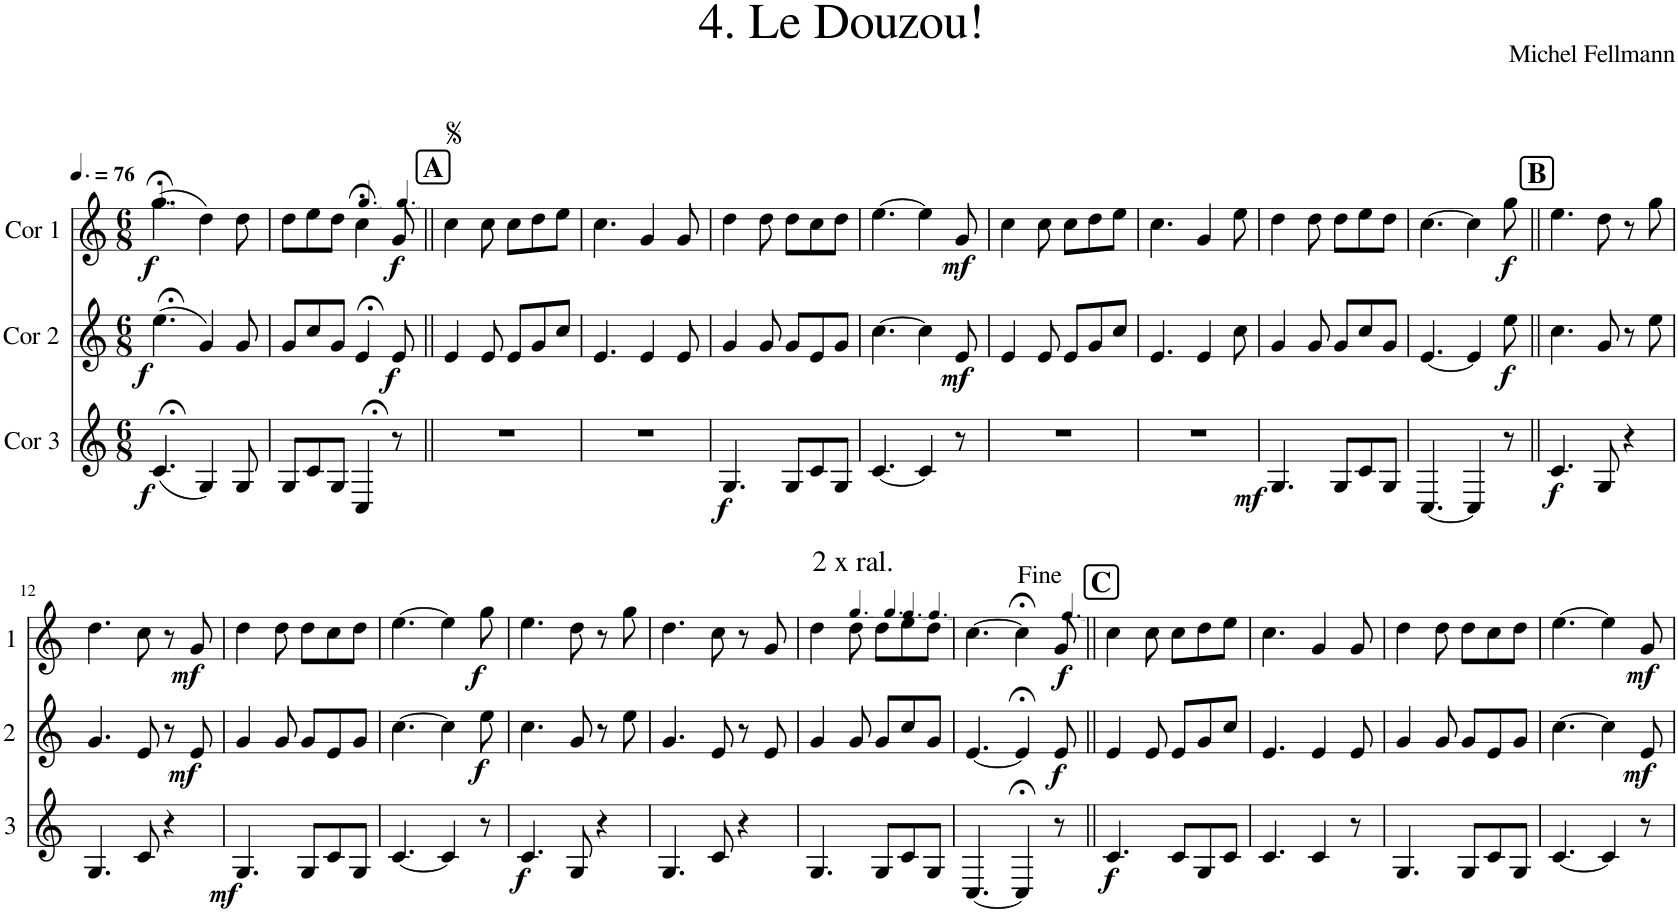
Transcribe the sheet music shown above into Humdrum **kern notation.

**kern	**dynam	**kern	**dynam	**kern	**dynam
*part3	*part3	*part2	*part2	*part1	*part1
*staff3	*staff3	*staff2	*staff2	*staff1	*staff1
*I"Cor 3	*	*I"Cor 2	*	*I"Cor 1	*
*clefG2	*	*clefG2	*	*clefG2	*
*Trd4c7	*	*Trd4c7	*	*Trd4c7	*
*k[]	*	*k[]	*	*k[]	*
*M6/8	*	*M6/8	*	*M6/8	*
*MM45	*	*MM45	*	*MM45	*
=1	=1	=1	=1	=1	=1
!	!LO:DY:b	!	!LO:DY:b	!	!LO:DY:b
(4.c;</	f	(4.ee;<\	f	(4.gg;<\	f
*	*	*	*	*MM114	*
4G/)	.	4g/)	.	4dd\)	.
8G/	.	8g/	.	8dd\	.
=2	=2	=2	=2	=2	=2
8G/L	.	8g/L	.	8dd\L	.
8c/	.	8cc/	.	8ee\	.
8G/J	.	8g/J	.	8dd\J	.
*	*	*	*	*MM30	*
4C;</	.	4e;</	.	4cc;<\	.
*	*	*	*	*MM114	*
!	!	!	!LO:DY:b	!	!LO:DY:b
8r	.	8e/	f	8g/	f
!!LO:REH:place=s1:a:B:cj:fs=14:t=A
=3||	=3||	=3||	=3||	=3||	=3||
2.r	.	4e/	.	4cc\	.
.	.	8e/	.	8cc\	.
.	.	8e/L	.	8cc\L	.
.	.	8g/	.	8dd\	.
.	.	8cc/J	.	8ee\J	.
=4	=4	=4	=4	=4	=4
2.r	.	4.e/	.	4.cc\	.
.	.	4e/	.	4g/	.
.	.	8e/	.	8g/	.
=5	=5	=5	=5	=5	=5
!	!LO:DY:b	!	!	!	!
4.G/	f	4g/	.	4dd\	.
.	.	8g/	.	8dd\	.
8G/L	.	8g/L	.	8dd\L	.
8c/	.	8e/	.	8cc\	.
8G/J	.	8g/J	.	8dd\J	.
=6	=6	=6	=6	=6	=6
[4.c/	.	[4.cc\	.	[4.ee\	.
4c/]	.	4cc\]	.	4ee\]	.
!	!	!	!LO:DY:b	!	!LO:DY:b
8r	.	8e/	mf	8g/	mf
=7	=7	=7	=7	=7	=7
2.r	.	4e/	.	4cc\	.
.	.	8e/	.	8cc\	.
.	.	8e/L	.	8cc\L	.
.	.	8g/	.	8dd\	.
.	.	8cc/J	.	8ee\J	.
=8	=8	=8	=8	=8	=8
!	!LO:DY:b	!	!	!	!
2.r	mf	4.e/	.	4.cc\	.
.	.	4e/	.	4g/	.
.	.	8cc\	.	8ee\	.
=9	=9	=9	=9	=9	=9
4.G/	.	4g/	.	4dd\	.
.	.	8g/	.	8dd\	.
8G/L	.	8g/L	.	8dd\L	.
8c/	.	8cc/	.	8ee\	.
8G/J	.	8g/J	.	8dd\J	.
=10	=10	=10	=10	=10	=10
[4.C/	.	[4.e/	.	[4.cc\	.
4C/]	.	4e/]	.	4cc\]	.
!	!	!	!LO:DY:b	!	!LO:DY:b
8r	.	8ee\	f	8gg\	f
!!LO:REH:place=s1:a:B:cj:fs=14:t=B
=11||	=11||	=11||	=11||	=11||	=11||
!	!LO:DY:b	!	!	!	!
4.c/	f	4.cc\	.	4.ee\	.
8G/	.	8g/	.	8dd\	.
4r	.	8r	.	8r	.
.	.	8ee\	.	8gg\	.
!!LO:LB:g=z
=12	=12	=12	=12	=12	=12
4.G/	.	4.g/	.	4.dd\	.
8c/	.	8e/	.	8cc\	.
4r	.	8r	.	8r	.
!	!	!	!LO:DY:b	!	!LO:DY:b
.	.	8e/	mf	8g/	mf
=13	=13	=13	=13	=13	=13
!	!LO:DY:b	!	!	!	!
4.G/	mf	4g/	.	4dd\	.
.	.	8g/	.	8dd\	.
8G/L	.	8g/L	.	8dd\L	.
8c/	.	8e/	.	8cc\	.
8G/J	.	8g/J	.	8dd\J	.
=14	=14	=14	=14	=14	=14
[4.c/	.	[4.cc\	.	[4.ee\	.
4c/]	.	4cc\]	.	4ee\]	.
!	!	!	!LO:DY:b	!	!LO:DY:b
8r	.	8ee\	f	8gg\	f
=15	=15	=15	=15	=15	=15
!	!LO:DY:b	!	!	!	!
4.c/	f	4.cc\	.	4.ee\	.
8G/	.	8g/	.	8dd\	.
4r	.	8r	.	8r	.
.	.	8ee\	.	8gg\	.
=16	=16	=16	=16	=16	=16
4.G/	.	4.g/	.	4.dd\	.
8c/	.	8e/	.	8cc\	.
4r	.	8r	.	8r	.
.	.	8e/	.	8g/	.
=17	=17	=17	=17	=17	=17
!	!	!	!	!LO:TX:a:t=2 x ral.	!
4.G/	.	4g/	.	4dd\	.
*	*	*	*	*MM111	*
.	.	8g/	.	8dd\	.
*	*	*	*	*MM105	*
8G/L	.	8g/L	.	8dd\L	.
*	*	*	*	*MM93	*
8c/	.	8cc/	.	8ee\	.
*	*	*	*	*MM75	*
8G/J	.	8g/J	.	8dd\J	.
=18	=18	=18	=18	=18	=18
[4.C/	.	[4.e/	.	[4.cc\	.
4C;</]	.	4e;</]	.	4cc;<\]	.
*	*	*	*	*MM114	*
!	!	!	!LO:DY:b	!	!LO:DY:b
8r	.	8e/	f	8g/	f
!!LO:REH:place=s1:a:B:cj:fs=14:t=C
=19||	=19||	=19||	=19||	=19||	=19||
!	!LO:DY:b	!	!	!	!
4.c/	f	4e/	.	4cc\	.
.	.	8e/	.	8cc\	.
8c/L	.	8e/L	.	8cc\L	.
8G/	.	8g/	.	8dd\	.
8c/J	.	8cc/J	.	8ee\J	.
=20	=20	=20	=20	=20	=20
4.c/	.	4.e/	.	4.cc\	.
4c/	.	4e/	.	4g/	.
8r	.	8e/	.	8g/	.
=21	=21	=21	=21	=21	=21
4.G/	.	4g/	.	4dd\	.
.	.	8g/	.	8dd\	.
8G/L	.	8g/L	.	8dd\L	.
8c/	.	8e/	.	8cc\	.
8G/J	.	8g/J	.	8dd\J	.
=22	=22	=22	=22	=22	=22
[4.c/	.	[4.cc\	.	[4.ee\	.
4c/]	.	4cc\]	.	4ee\]	.
!	!	!	!LO:DY:b	!	!LO:DY:b
8r	.	8e/	mf	8g/	mf
=	=	=	=	=	=
*-	*-	*-	*-	*-	*-
